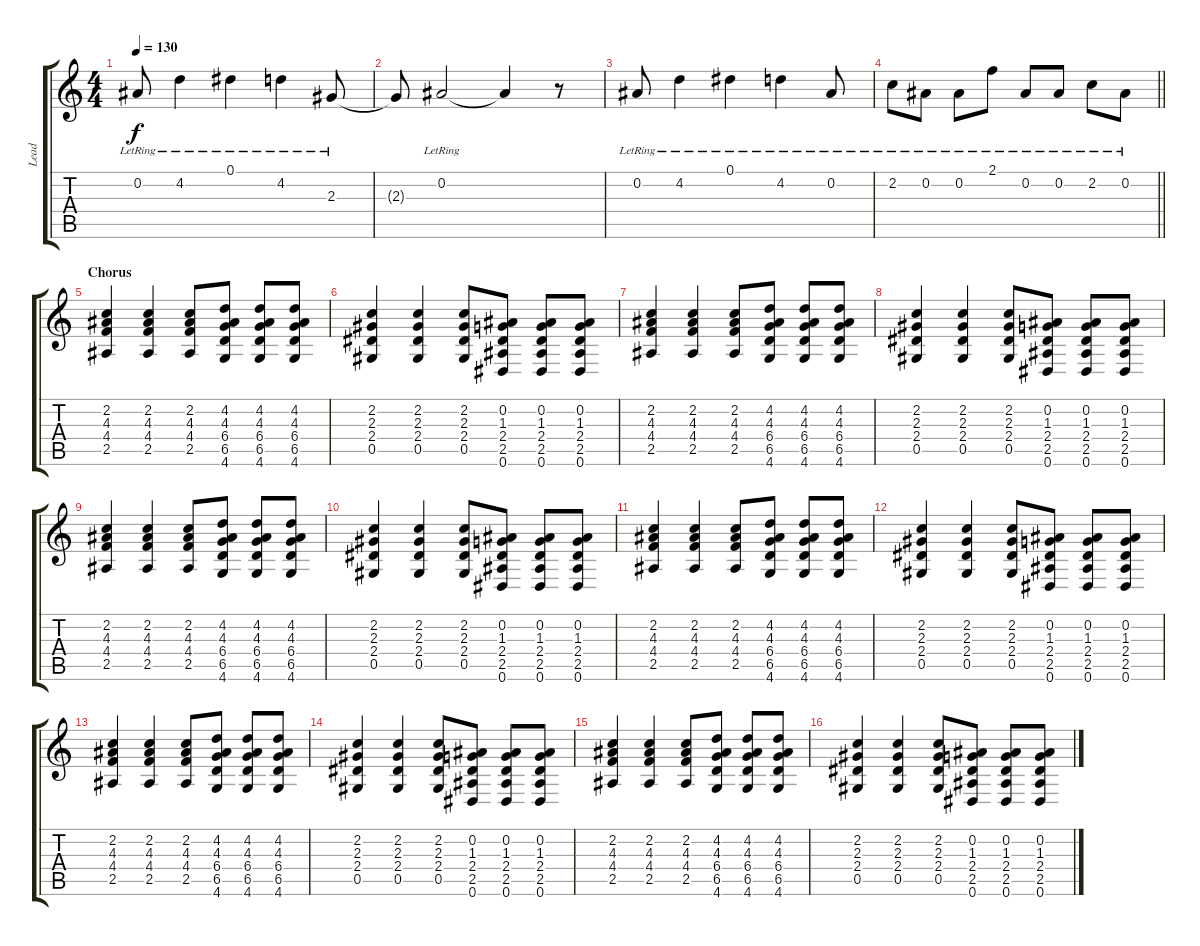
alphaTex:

\track ("Lead" "Lead") {instrument distortionguitar}
\staff {score tabs}
\tuning (Eb4 Bb3 Gb3 Db3 Ab2 Eb2) {hide}
\ts (4 4)
\tempo 130
\clef g2
\ks c
0.2{lr}.8{dy f} 4.2{lr}.4 0.1{lr}.4 4.2{lr}.4 2.3{lr}.8 |
2.3{t}.8 0.2{lr}.2 0.2{t}.4 r.8 |
0.2{lr}.8 4.2{lr}.4 0.1{lr}.4 4.2{lr}.4 0.2{lr}.8 |
\barLineRight lightlight
2.2{lr}.8 0.2{lr}.8 0.2{lr}.8 2.1{lr}.8 0.2{lr}.8 0.2{lr}.8 2.2{lr}.8 0.2{lr}.8 |
\section ("" "Chorus")
(2.2 4.3 4.4 2.5).4 (2.2 4.3 4.4 2.5).4 (2.2 4.3 4.4 2.5).8 (4.2 4.3 6.4 6.5 4.6).8 (4.2 4.3 6.4 6.5 4.6).8 (4.2 4.3 6.4 6.5 4.6).8 |
(2.2 2.3 2.4 0.5).4 (2.2 2.3 2.4 0.5).4 (2.2 2.3 2.4 0.5).8 (0.2 1.3 2.4 2.5 0.6).8 (0.2 1.3 2.4 2.5 0.6).8 (0.2 1.3 2.4 2.5 0.6).8 |
(2.2 4.3 4.4 2.5).4 (2.2 4.3 4.4 2.5).4 (2.2 4.3 4.4 2.5).8 (4.2 4.3 6.4 6.5 4.6).8 (4.2 4.3 6.4 6.5 4.6).8 (4.2 4.3 6.4 6.5 4.6).8 |
(2.2 2.3 2.4 0.5).4 (2.2 2.3 2.4 0.5).4 (2.2 2.3 2.4 0.5).8 (0.2 1.3 2.4 2.5 0.6).8 (0.2 1.3 2.4 2.5 0.6).8 (0.2 1.3 2.4 2.5 0.6).8 |
(2.2 4.3 4.4 2.5).4 (2.2 4.3 4.4 2.5).4 (2.2 4.3 4.4 2.5).8 (4.2 4.3 6.4 6.5 4.6).8 (4.2 4.3 6.4 6.5 4.6).8 (4.2 4.3 6.4 6.5 4.6).8 |
(2.2 2.3 2.4 0.5).4 (2.2 2.3 2.4 0.5).4 (2.2 2.3 2.4 0.5).8 (0.2 1.3 2.4 2.5 0.6).8 (0.2 1.3 2.4 2.5 0.6).8 (0.2 1.3 2.4 2.5 0.6).8 |
(2.2 4.3 4.4 2.5).4 (2.2 4.3 4.4 2.5).4 (2.2 4.3 4.4 2.5).8 (4.2 4.3 6.4 6.5 4.6).8 (4.2 4.3 6.4 6.5 4.6).8 (4.2 4.3 6.4 6.5 4.6).8 |
(2.2 2.3 2.4 0.5).4 (2.2 2.3 2.4 0.5).4 (2.2 2.3 2.4 0.5).8 (0.2 1.3 2.4 2.5 0.6).8 (0.2 1.3 2.4 2.5 0.6).8 (0.2 1.3 2.4 2.5 0.6).8 |
(2.2 4.3 4.4 2.5).4 (2.2 4.3 4.4 2.5).4 (2.2 4.3 4.4 2.5).8 (4.2 4.3 6.4 6.5 4.6).8 (4.2 4.3 6.4 6.5 4.6).8 (4.2 4.3 6.4 6.5 4.6).8 |
(2.2 2.3 2.4 0.5).4 (2.2 2.3 2.4 0.5).4 (2.2 2.3 2.4 0.5).8 (0.2 1.3 2.4 2.5 0.6).8 (0.2 1.3 2.4 2.5 0.6).8 (0.2 1.3 2.4 2.5 0.6).8 |
(2.2 4.3 4.4 2.5).4 (2.2 4.3 4.4 2.5).4 (2.2 4.3 4.4 2.5).8 (4.2 4.3 6.4 6.5 4.6).8 (4.2 4.3 6.4 6.5 4.6).8 (4.2 4.3 6.4 6.5 4.6).8 |
(2.2 2.3 2.4 0.5).4 (2.2 2.3 2.4 0.5).4 (2.2 2.3 2.4 0.5).8 (0.2 1.3 2.4 2.5 0.6).8 (0.2 1.3 2.4 2.5 0.6).8 (0.2 1.3 2.4 2.5 0.6).8
